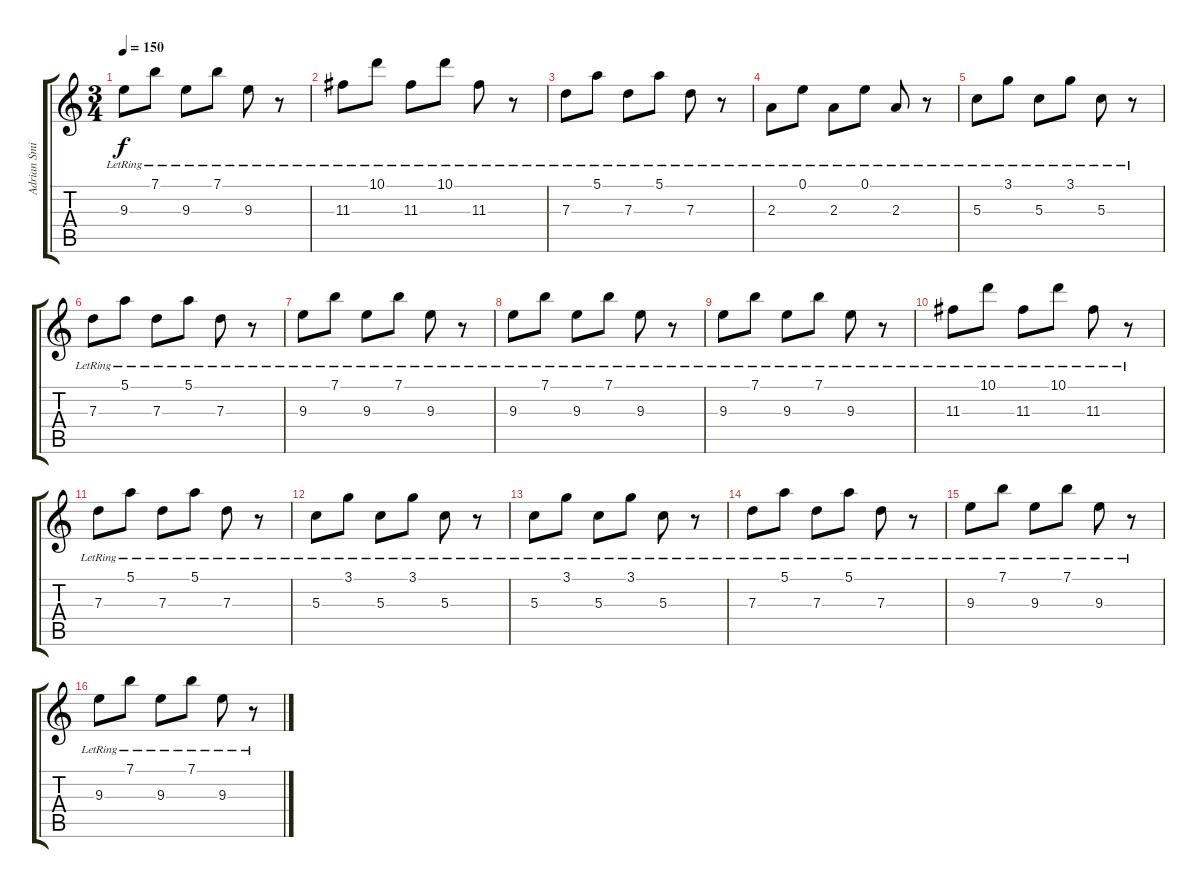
\track ("Adrian Smith" "Adrian Smi") {instrument distortionguitar}
\staff {score tabs}
\tuning (E4 B3 G3 D3 A2 E2) {hide}
\ts (3 4)
\tempo 150
\clef g2
\ks c
9.3{lr}.8{dy f} 7.1{lr}.8 9.3{lr}.8 7.1{lr}.8 9.3{lr}.8 r.8 |
11.3{lr}.8 10.1{lr}.8 11.3{lr}.8 10.1{lr}.8 11.3{lr}.8 r.8 |
7.3{lr}.8 5.1{lr}.8 7.3{lr}.8 5.1{lr}.8 7.3{lr}.8 r.8 |
2.3{lr}.8 0.1{lr}.8 2.3{lr}.8 0.1{lr}.8 2.3{lr}.8 r.8 |
5.3{lr}.8 3.1{lr}.8 5.3{lr}.8 3.1{lr}.8 5.3{lr}.8 r.8 |
7.3{lr}.8 5.1{lr}.8 7.3{lr}.8 5.1{lr}.8 7.3{lr}.8 r.8 |
9.3{lr}.8 7.1{lr}.8 9.3{lr}.8 7.1{lr}.8 9.3{lr}.8 r.8 |
9.3{lr}.8 7.1{lr}.8 9.3{lr}.8 7.1{lr}.8 9.3{lr}.8 r.8 |
9.3{lr}.8 7.1{lr}.8 9.3{lr}.8 7.1{lr}.8 9.3{lr}.8 r.8 |
11.3{lr}.8 10.1{lr}.8 11.3{lr}.8 10.1{lr}.8 11.3{lr}.8 r.8 |
7.3{lr}.8 5.1{lr}.8 7.3{lr}.8 5.1{lr}.8 7.3{lr}.8 r.8 |
5.3{lr}.8 3.1{lr}.8 5.3{lr}.8 3.1{lr}.8 5.3{lr}.8 r.8 |
5.3{lr}.8 3.1{lr}.8 5.3{lr}.8 3.1{lr}.8 5.3{lr}.8 r.8 |
7.3{lr}.8 5.1{lr}.8 7.3{lr}.8 5.1{lr}.8 7.3{lr}.8 r.8 |
9.3{lr}.8 7.1{lr}.8 9.3{lr}.8 7.1{lr}.8 9.3{lr}.8 r.8 |
9.3{lr}.8 7.1{lr}.8 9.3{lr}.8 7.1{lr}.8 9.3{lr}.8 r.8
